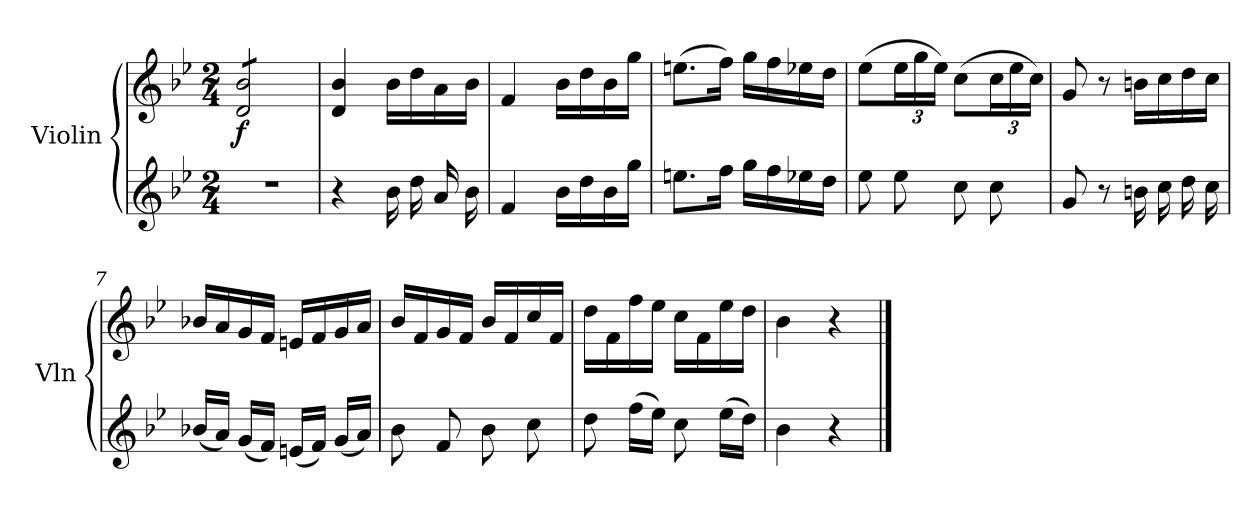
**kern	**kern	**dynam
*part2	*part1	*part1
*staff2	*staff1	*staff1
*I"Violin	*I"Violin	*
*I'Vln	*I'Vln	*
*clefG2	*clefG2	*
*k[b-e-]	*k[b-e-]	*
*M2/4	*M2/4	*
=1	=1	=1
!	!	!LO:DY:b
*	*tremolo	*
2r	8d/ 8b-/L	f
.	8d/ 8b-/	.
.	8d/ 8b-/	.
.	8d/ 8b-/J	.
*	*Xtremolo	*
=2	=2	=2
4r	4d/ 4b-/	.
16b-\	16b-\LL	.
16dd\	16dd\	.
16a/	16a\	.
16b-\	16b-\JJ	.
=3	=3	=3
4f/	4f/	.
16b-\LL	16b-\LL	.
16dd\	16dd\	.
16b-\	16b-\	.
16gg\JJ	16gg\JJ	.
=4	=4	=4
8.een\L	(>8.een\L	.
16ff\Jk	16ff\Jk)	.
16gg\LL	16gg\LL	.
16ff\	16ff\	.
16ee-X\	16ee-X\	.
16dd\JJ	16dd\JJ	.
=5	=5	=5
8ee-\	(>8ee-\L	.
*	*Xbrackettup	*
8ee-\	24ee-\L	.
.	24gg\	.
.	24ee-\JJ)	.
8cc\	(>8cc\L	.
8cc\	24cc\L	.
.	24ee-\	.
.	24cc\JJ)	.
=6	=6	=6
8g/	8g/	.
8r	8r	.
16bn\	16bn\LL	.
16cc\	16cc\	.
16dd\	16dd\	.
16cc\	16cc\JJ	.
!!LO:LB:g=z
=7	=7	=7
(<16b-X/LL	16b-X/LL	.
16a/JJ)	16a/	.
(<16g/LL	16g/	.
16f/JJ)	16f/JJ	.
(<16en/LL	16en/LL	.
16f/JJ)	16f/	.
(<16g/LL	16g/	.
16a/JJ)	16a/JJ	.
=8	=8	=8
8b-\	16b-/LL	.
.	16f/	.
8f/	16g/	.
.	16f/JJ	.
8b-\	16b-/LL	.
.	16f/	.
8cc\	16cc/	.
.	16f/JJ	.
=9	=9	=9
8dd\	16dd\LL	.
.	16f\	.
(>16ff\LL	16ff\	.
16ee-\JJ)	16ee-\JJ	.
8cc\	16cc\LL	.
.	16f\	.
(>16ee-\LL	16ee-\	.
16dd\JJ)	16dd\JJ	.
=10	=10	=10
4b-\	4b-\	.
4r	4r	.
==	==	==
*-	*-	*-
